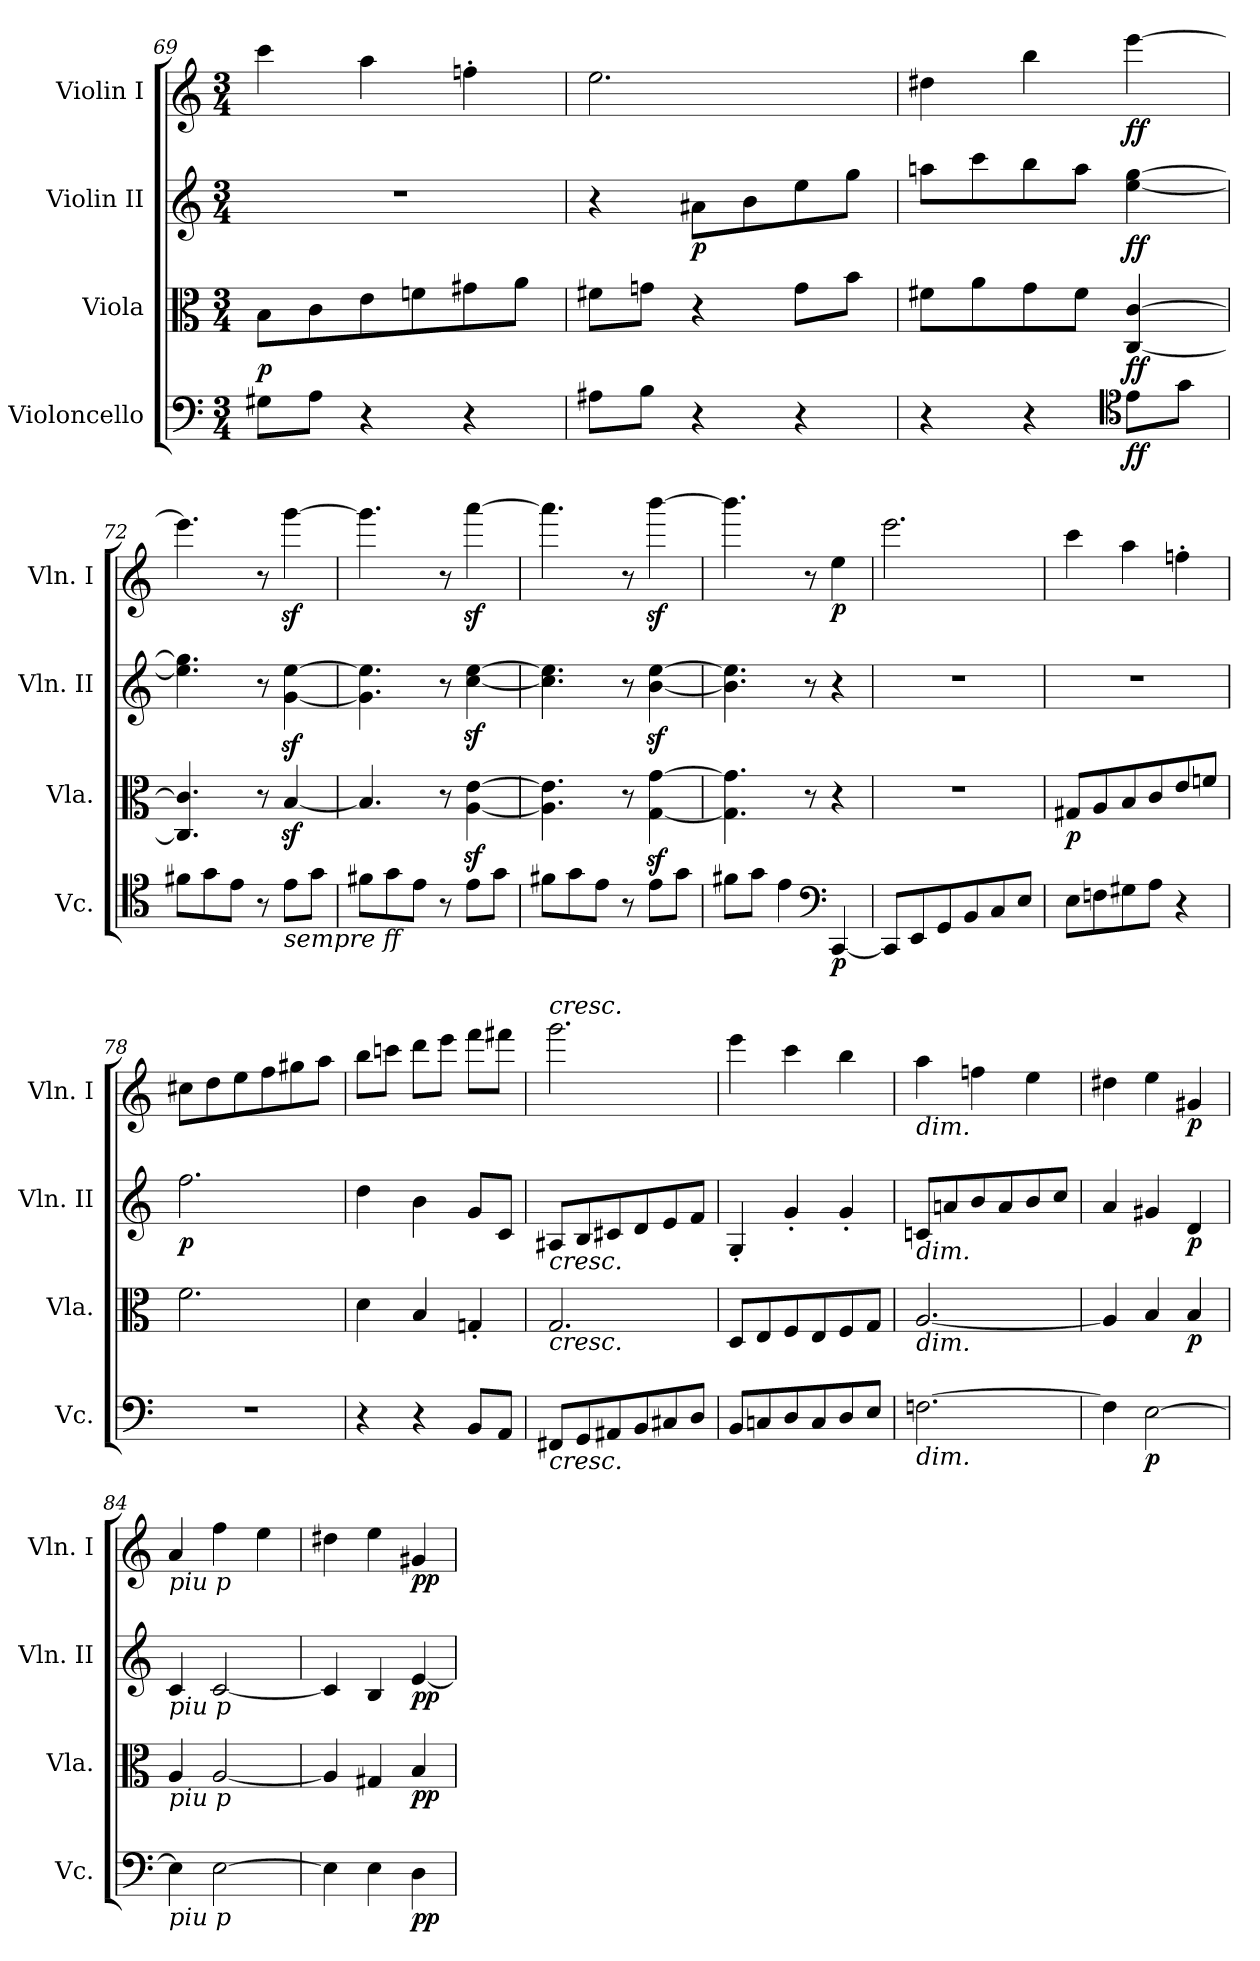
**kern	**dynam	**kern	**dynam	**kern	**dynam	**kern	**dynam
*part4	*part4	*part3	*part3	*part2	*part2	*part1	*part1
*staff4	*staff4	*staff3	*staff3	*staff2	*staff2	*staff1	*staff1
*I"Violoncello	*	*I"Viola	*	*I"Violin II	*	*I"Violin I	*
*I'Vc.	*	*I'Vla.	*	*I'Vln. II	*	*I'Vln. I	*
*clefF4	*	*clefC3	*	*clefG2	*	*clefG2	*
*k[]	*	*k[]	*	*k[]	*	*k[]	*
*M3/4	*	*M3/4	*	*M3/4	*	*M3/4	*
=69	=69	=69	=69	=69	=69	=69	=69
!	!	!	!LO:DY:b	!	!	!	!
8G#X\L	.	8B\L	p	2.r	.	4ccc\	.
8A\J	.	8c\	.	.	.	.	.
4r	.	8e\	.	.	.	4aa\	.
.	.	8fn\	.	.	.	.	.
4r	.	8g#X\	.	.	.	4ffn'\	.
.	.	8a\J	.	.	.	.	.
=70	=70	=70	=70	=70	=70	=70	=70
8A#X\L	.	8f#X\L	.	4r	.	2.ee\	.
8B\J	.	8gn\J	.	.	.	.	.
!	!	!	!	!	!LO:DY:b	!	!
4r	.	4r	.	8a#X\L	p	.	.
.	.	.	.	8b\	.	.	.
4r	.	8g\L	.	8ee\	.	.	.
.	.	8b\J	.	8gg\J	.	.	.
=71	=71	=71	=71	=71	=71	=71	=71
4r	.	8f#X\L	.	8aan\L	.	4dd#X\	.
.	.	8a\	.	8ccc\	.	.	.
4r	.	8g\	.	8bb\	.	4bb\	.
.	.	8f#\J	.	8aa\J	.	.	.
*clefC4	*	*	*	*	*	*	*
!	!LO:DY:b	!	!LO:DY:b	!	!LO:DY:b	!	!LO:DY:b
8e\L	ff	[4C/ [4c/	ff	[4ee\ [4gg\	ff	[4eee\	ff
8g\J	.	.	.	.	.	.	.
!!LO:LB:g=z
=72	=72	=72	=72	=72	=72	=72	=72
8f#X\L	.	4.C/] 4.c/]	.	4.ee\] 4.gg\]	.	4.eee\]	.
8g\	.	.	.	.	.	.	.
8e\J	.	.	.	.	.	.	.
8r	.	8r	.	8r	.	8r	.
!LO:TX:b:i:t=sempre ff	!	!	!	!	!	!	!
8e\L	.	[4Bz</	.	[4g\z< [4ee\z<	.	[4gggz<\	.
8g\J	.	.	.	.	.	.	.
=73	=73	=73	=73	=73	=73	=73	=73
8f#X\L	.	4.B/]	.	4.g\] 4.ee\]	.	4.ggg\]	.
8g\	.	.	.	.	.	.	.
8e\J	.	.	.	.	.	.	.
8r	.	8r	.	8r	.	8r	.
8e\L	.	[4A\z< [4e\z<	.	[4cc\z< [4ee\z<	.	[4aaaz<\	.
8g\J	.	.	.	.	.	.	.
=74	=74	=74	=74	=74	=74	=74	=74
8f#X\L	.	4.A\] 4.e\]	.	4.cc\] 4.ee\]	.	4.aaa\]	.
8g\	.	.	.	.	.	.	.
8e\J	.	.	.	.	.	.	.
8r	.	8r	.	8r	.	8r	.
8e\L	.	[4G\z< [4g\z<	.	[4b\z< [4ee\z<	.	[4bbbz<\	.
8g\J	.	.	.	.	.	.	.
=75	=75	=75	=75	=75	=75	=75	=75
8f#X\L	.	4.G\] 4.g\]	.	4.b\] 4.ee\]	.	4.bbb\]	.
8g\J	.	.	.	.	.	.	.
4e\	.	.	.	.	.	.	.
.	.	8r	.	8r	.	8r	.
*clefF4	*	*	*	*	*	*	*
!	!LO:DY:b	!	!	!	!	!	!LO:DY:b
[4CC/	p	4r	.	4r	.	4ee\	p
=76	=76	=76	=76	=76	=76	=76	=76
8CC/L]	.	2.r	.	2.r	.	2.eee\	.
8EE/	.	.	.	.	.	.	.
8GG/	.	.	.	.	.	.	.
8BB/	.	.	.	.	.	.	.
8C/	.	.	.	.	.	.	.
8E/J	.	.	.	.	.	.	.
=77	=77	=77	=77	=77	=77	=77	=77
!	!	!	!LO:DY:b	!	!	!	!
8E\L	.	8G#X/L	p	2.r	.	4ccc\	.
8Fn\	.	8A/	.	.	.	.	.
8G#X\	.	8B/	.	.	.	4aa\	.
8A\J	.	8c/	.	.	.	.	.
4r	.	8e/	.	.	.	4ffn'\	.
.	.	8fn/J	.	.	.	.	.
!!LO:PB:g=z
=78	=78	=78	=78	=78	=78	=78	=78
!	!	!	!	!	!LO:DY:b	!	!
2.r	.	2.f\	.	2.ff\	p	8cc#X\L	.
.	.	.	.	.	.	8dd\	.
.	.	.	.	.	.	8ee\	.
.	.	.	.	.	.	8ff\	.
.	.	.	.	.	.	8gg#X\	.
.	.	.	.	.	.	8aa\J	.
=79	=79	=79	=79	=79	=79	=79	=79
4r	.	4d\	.	4dd\	.	8bb\L	.
.	.	.	.	.	.	8cccn\J	.
4r	.	4B/	.	4b\	.	8ddd\L	.
.	.	.	.	.	.	8eee\J	.
8BB/L	.	4Gn'/	.	8g/L	.	8fff\L	.
8AA/J	.	.	.	8c/J	.	8fff#X\J	.
=80	=80	=80	=80	=80	=80	=80	=80
!	!	!	!	!	!	!LO:TX:a:i:t=cresc.	!
!	!	!	!	!LO:TX:b:i:t=cresc.	!	!	!
!	!	!LO:TX:b:i:t=cresc.	!	!	!	!	!
!LO:TX:b:i:t=cresc.	!	!	!	!	!	!	!
8FF#X/L	.	2.G/	.	8A#X/L	.	2.ggg\	.
8GG/	.	.	.	8B/	.	.	.
8AA#X/	.	.	.	8c#X/	.	.	.
8BB/	.	.	.	8d/	.	.	.
8C#X/	.	.	.	8e/	.	.	.
8D/J	.	.	.	8f/J	.	.	.
=81	=81	=81	=81	=81	=81	=81	=81
8BB/L	.	8D/L	.	4G'/	.	4eee\	.
8Cn/	.	8E/	.	.	.	.	.
8D/	.	8F/	.	4g'/	.	4ccc\	.
8C/	.	8E/	.	.	.	.	.
8D/	.	8F/	.	4g'/	.	4bb\	.
8E/J	.	8G/J	.	.	.	.	.
=82	=82	=82	=82	=82	=82	=82	=82
!	!	!	!	!	!	!LO:TX:b:i:t=dim.	!
!	!	!	!	!LO:TX:b:i:t=dim.	!	!	!
!	!	!LO:TX:b:i:t=dim.	!	!	!	!	!
!LO:TX:b:i:t=dim.	!	!	!	!	!	!	!
[2.Fn\	.	[2.A/	.	8cn/L	.	4aa\	.
.	.	.	.	8an/	.	.	.
.	.	.	.	8b/	.	4ffn\	.
.	.	.	.	8a/	.	.	.
.	.	.	.	8b/	.	4ee\	.
.	.	.	.	8cc/J	.	.	.
=83	=83	=83	=83	=83	=83	=83	=83
4F\]	.	4A/]	.	4a/	.	4dd#X\	.
!	!LO:DY:b	!	!	!	!	!	!
[2E\	p	4B/	.	4g#X/	.	4ee\	.
!	!	!	!LO:DY:b	!	!LO:DY:b	!	!LO:DY:b
.	.	4B/	p	4d/	p	4g#X/	p
!!LO:LB:g=z
=84	=84	=84	=84	=84	=84	=84	=84
!	!	!	!	!	!	!LO:TX:b:i:t=piu p	!
!	!	!	!	!LO:TX:b:i:t=piu p	!	!	!
!	!	!LO:TX:b:i:t=piu p	!	!	!	!	!
!LO:TX:b:i:t=piu p	!	!	!	!	!	!	!
4E\]	.	4A/	.	4c/	.	4a/	.
[2E\	.	[2A/	.	[2c/	.	4ff\	.
.	.	.	.	.	.	4ee\	.
=85	=85	=85	=85	=85	=85	=85	=85
4E\]	.	4A/]	.	4c/]	.	4dd#X\	.
4E\	.	4G#X/	.	4B/	.	4ee\	.
!	!LO:DY:b	!	!LO:DY:b	!	!LO:DY:b	!	!LO:DY:b
4D\	pp	4B/	pp	[4e/	pp	4g#X/	pp
=	=	=	=	=	=	=	=
*-	*-	*-	*-	*-	*-	*-	*-
